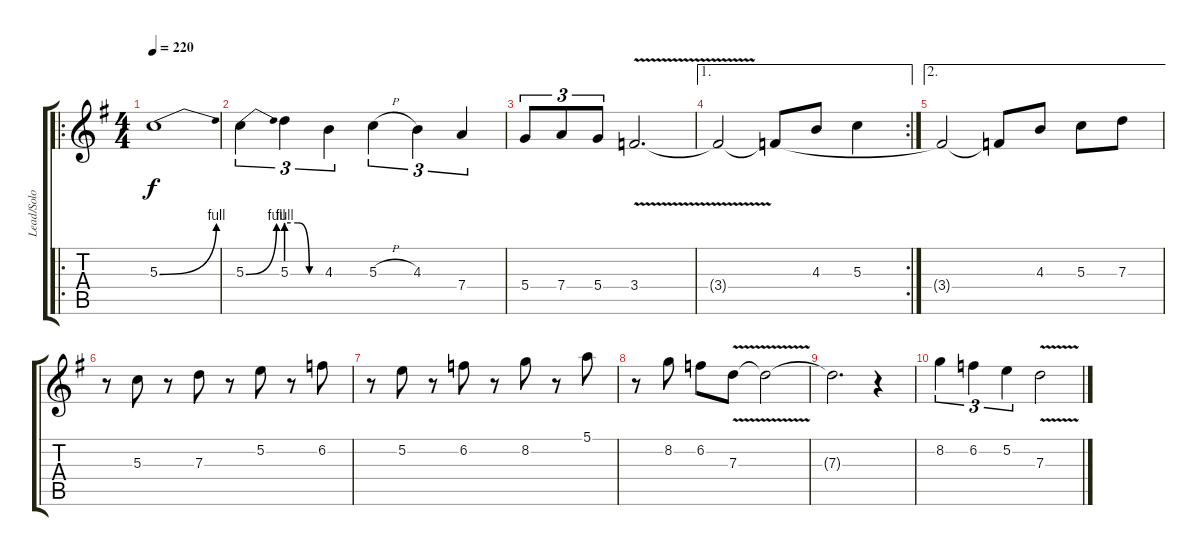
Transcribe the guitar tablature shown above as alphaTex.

\track ("Lead/Solo" "Lead/Solo") {instrument distortionguitar}
\staff {score tabs}
\tuning (E4 B3 G3 D3 A2 E2) {hide}
\ro
\ts (4 4)
\tempo 220
\clef g2
\ks g
5.3{be (bend 0 0 60 4)}.1{dy f} |
5.3{be (bend 0 0 60 4)}.4{tu (3 2)} 5.3{be (custom 0 4 20 4 40 0 60 0)}.4{tu (3 2)} 4.3.4{tu (3 2)} 5.3{h}.4{tu (3 2)} 4.3.4{tu (3 2)} 7.4.4{tu (3 2)} |
5.4.8{tu (3 2)} 7.4.8{tu (3 2)} 5.4.8{tu (3 2)} 3.4{v}.2{d} |
\ae 1
\rc 2
3.4{t}.2 3.4{t}.8 4.3.8 5.3.4 |
\ae 2
3.4{t}.2 3.4{t}.8 4.3.8 5.3.8 7.3.8 |
r.8 5.3.8 r.8 7.3.8 r.8 5.2.8 r.8 6.2.8 |
r.8 5.2.8 r.8 6.2.8 r.8 8.2.8 r.8 5.1.8 |
r.8 8.2.8 6.2.8 7.3{v}.8 7.3{t}.2 |
7.3{t}.2{d} r.4 |
8.2.4{tu (3 2)} 6.2.4{tu (3 2)} 5.2.4{tu (3 2)} 7.3{v}.2
